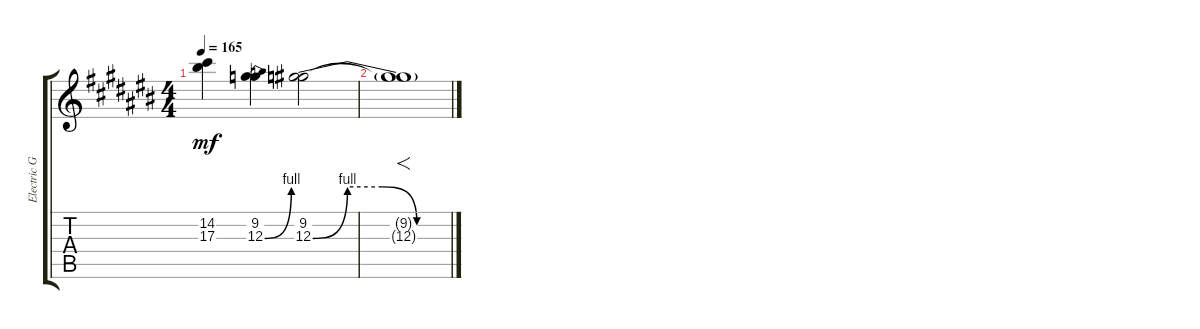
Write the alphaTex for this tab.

\track ("Electric Guitar" "Electric G") {instrument overdrivenguitar}
\staff {score tabs}
\tuning (E4 B3 G3 D3 A2 E2) {hide}
\ts (4 4)
\tempo 165
\clef g2
\ks c#
(14.2{t} 17.3{t}).4{dy mf} (9.2 12.3{be (bend 0 0 60 4)}).4 (9.2 12.3{be (custom 0 0 15 4 30 4 45 0 60 0)}).2 |
(9.2{t} 12.3{t}).1{f}
